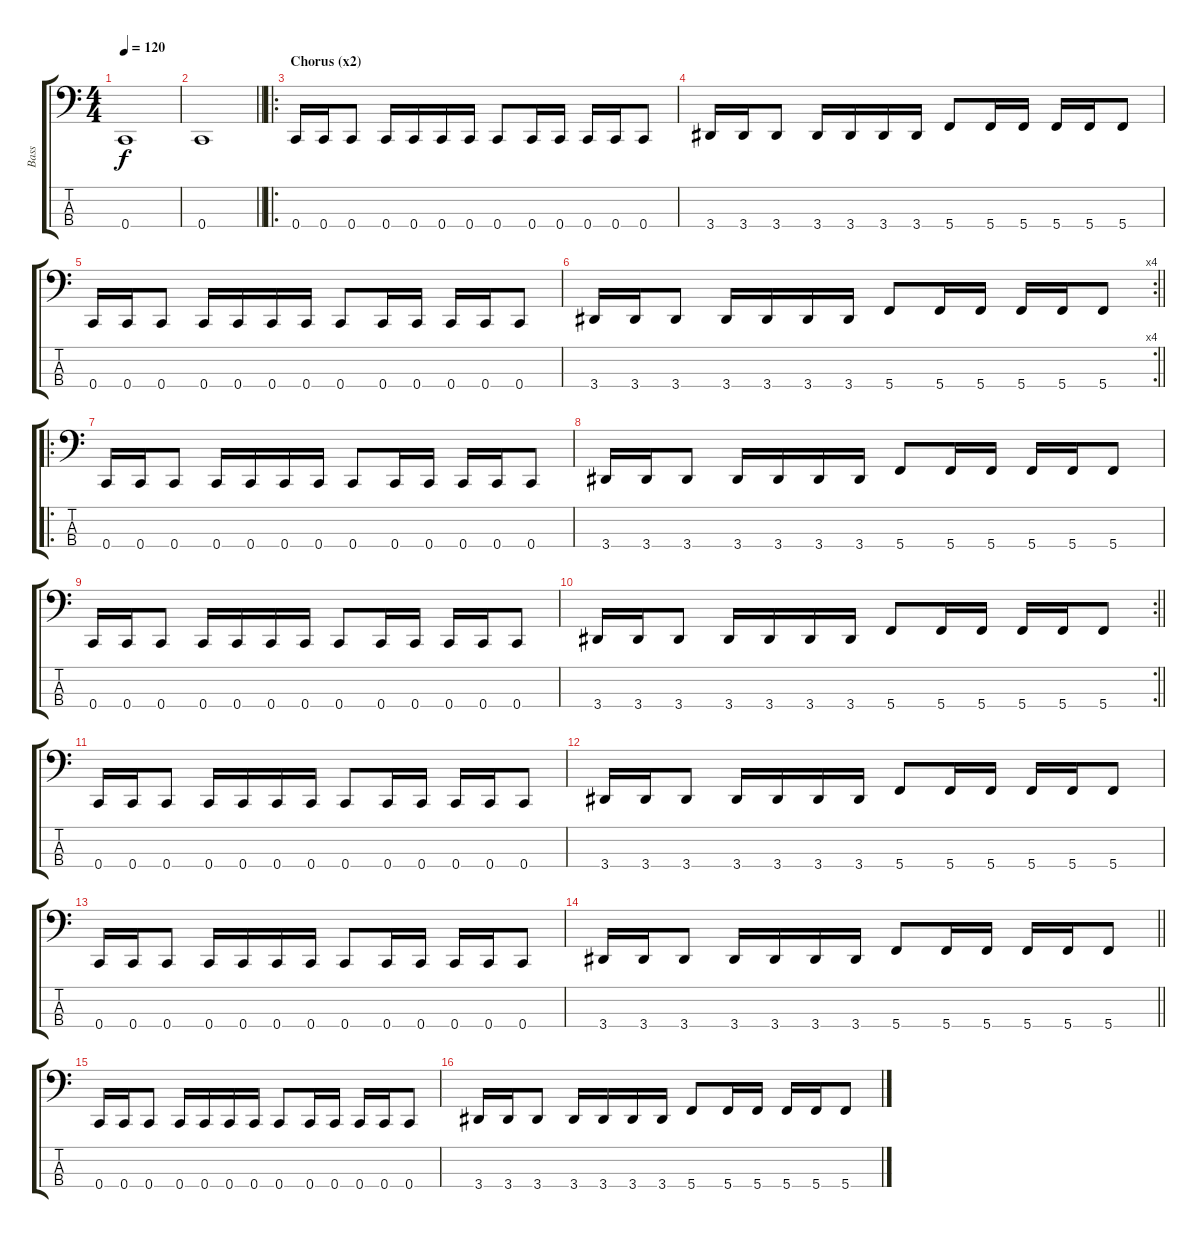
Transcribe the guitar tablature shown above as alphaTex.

\track ("Bass" "Bass") {instrument electricbasspick}
\staff {score tabs}
\tuning (F2 C2 G1 C1) {hide}
\ts (4 4)
\tempo 120
\clef f4
\ks c
0.4.1{dy f} |
\barLineRight lightlight
0.4.1 |
\ro
\section ("" "Chorus (x2)")
0.4.16{volume 16 instrument acousticguitarsteel} 0.4.16 0.4.8 0.4.16 0.4.16 0.4.16 0.4.16 0.4.8 0.4.16 0.4.16 0.4.16 0.4.16 0.4.8 |
3.4.16 3.4.16 3.4.8 3.4.16 3.4.16 3.4.16 3.4.16 5.4.8 5.4.16 5.4.16 5.4.16 5.4.16 5.4.8 |
0.4.16 0.4.16 0.4.8 0.4.16 0.4.16 0.4.16 0.4.16 0.4.8 0.4.16 0.4.16 0.4.16 0.4.16 0.4.8 |
\rc 4
\barLineRight lightlight
3.4.16 3.4.16 3.4.8 3.4.16 3.4.16 3.4.16 3.4.16 5.4.8 5.4.16 5.4.16 5.4.16 5.4.16 5.4.8 |
\ro
0.4.16{volume 13 instrument electricbasspick} 0.4.16 0.4.8 0.4.16 0.4.16 0.4.16 0.4.16 0.4.8 0.4.16 0.4.16 0.4.16 0.4.16 0.4.8 |
3.4.16 3.4.16 3.4.8 3.4.16 3.4.16 3.4.16 3.4.16 5.4.8 5.4.16 5.4.16 5.4.16 5.4.16 5.4.8 |
0.4.16 0.4.16 0.4.8 0.4.16 0.4.16 0.4.16 0.4.16 0.4.8 0.4.16 0.4.16 0.4.16 0.4.16 0.4.8 |
\rc 2
\barLineRight lightlight
3.4.16 3.4.16 3.4.8 3.4.16 3.4.16 3.4.16 3.4.16 5.4.8 5.4.16 5.4.16 5.4.16 5.4.16 5.4.8 |
0.4.16{volume 13 instrument electricbasspick} 0.4.16 0.4.8 0.4.16 0.4.16 0.4.16 0.4.16 0.4.8 0.4.16 0.4.16 0.4.16 0.4.16 0.4.8 |
3.4.16 3.4.16 3.4.8 3.4.16 3.4.16 3.4.16 3.4.16 5.4.8 5.4.16 5.4.16 5.4.16 5.4.16 5.4.8 |
0.4.16 0.4.16 0.4.8 0.4.16 0.4.16 0.4.16 0.4.16 0.4.8 0.4.16 0.4.16 0.4.16 0.4.16 0.4.8 |
\barLineRight lightlight
3.4.16 3.4.16 3.4.8 3.4.16 3.4.16 3.4.16 3.4.16 5.4.8 5.4.16 5.4.16 5.4.16 5.4.16 5.4.8 |
0.4.16{volume 13 instrument electricbasspick} 0.4.16 0.4.8 0.4.16 0.4.16 0.4.16 0.4.16 0.4.8 0.4.16 0.4.16 0.4.16 0.4.16 0.4.8 |
3.4.16 3.4.16 3.4.8 3.4.16 3.4.16 3.4.16 3.4.16 5.4.8 5.4.16 5.4.16 5.4.16 5.4.16 5.4.8
